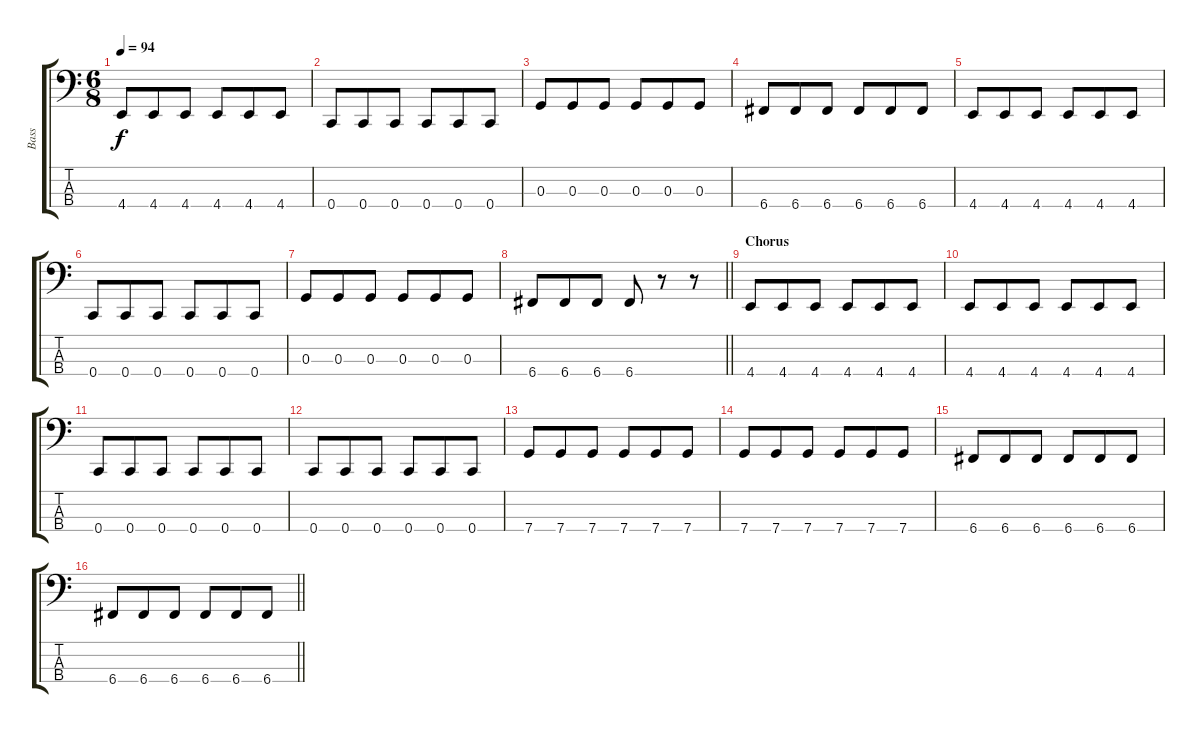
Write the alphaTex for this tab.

\track ("Bass" "Bass") {instrument electricbasspick}
\staff {score tabs}
\tuning (F2 C2 G1 C1) {hide}
\ts (6 8)
\tempo 94
\clef f4
\ks c
4.4.8{dy f} 4.4.8 4.4.8 4.4.8 4.4.8 4.4.8 |
0.4.8 0.4.8 0.4.8 0.4.8 0.4.8 0.4.8 |
0.3.8 0.3.8 0.3.8 0.3.8 0.3.8 0.3.8 |
6.4.8 6.4.8 6.4.8 6.4.8 6.4.8 6.4.8 |
4.4.8 4.4.8 4.4.8 4.4.8 4.4.8 4.4.8 |
0.4.8 0.4.8 0.4.8 0.4.8 0.4.8 0.4.8 |
0.3.8 0.3.8 0.3.8 0.3.8 0.3.8 0.3.8 |
\barLineRight lightlight
6.4.8 6.4.8 6.4.8 6.4.8 r.8 r.8 |
\section ("" "Chorus")
4.4.8 4.4.8 4.4.8 4.4.8 4.4.8 4.4.8 |
4.4.8 4.4.8 4.4.8 4.4.8 4.4.8 4.4.8 |
0.4.8 0.4.8 0.4.8 0.4.8 0.4.8 0.4.8 |
0.4.8 0.4.8 0.4.8 0.4.8 0.4.8 0.4.8 |
7.4.8 7.4.8 7.4.8 7.4.8 7.4.8 7.4.8 |
7.4.8 7.4.8 7.4.8 7.4.8 7.4.8 7.4.8 |
6.4.8 6.4.8 6.4.8 6.4.8 6.4.8 6.4.8 |
\barLineRight lightlight
6.4.8 6.4.8 6.4.8 6.4.8 6.4.8 6.4.8
